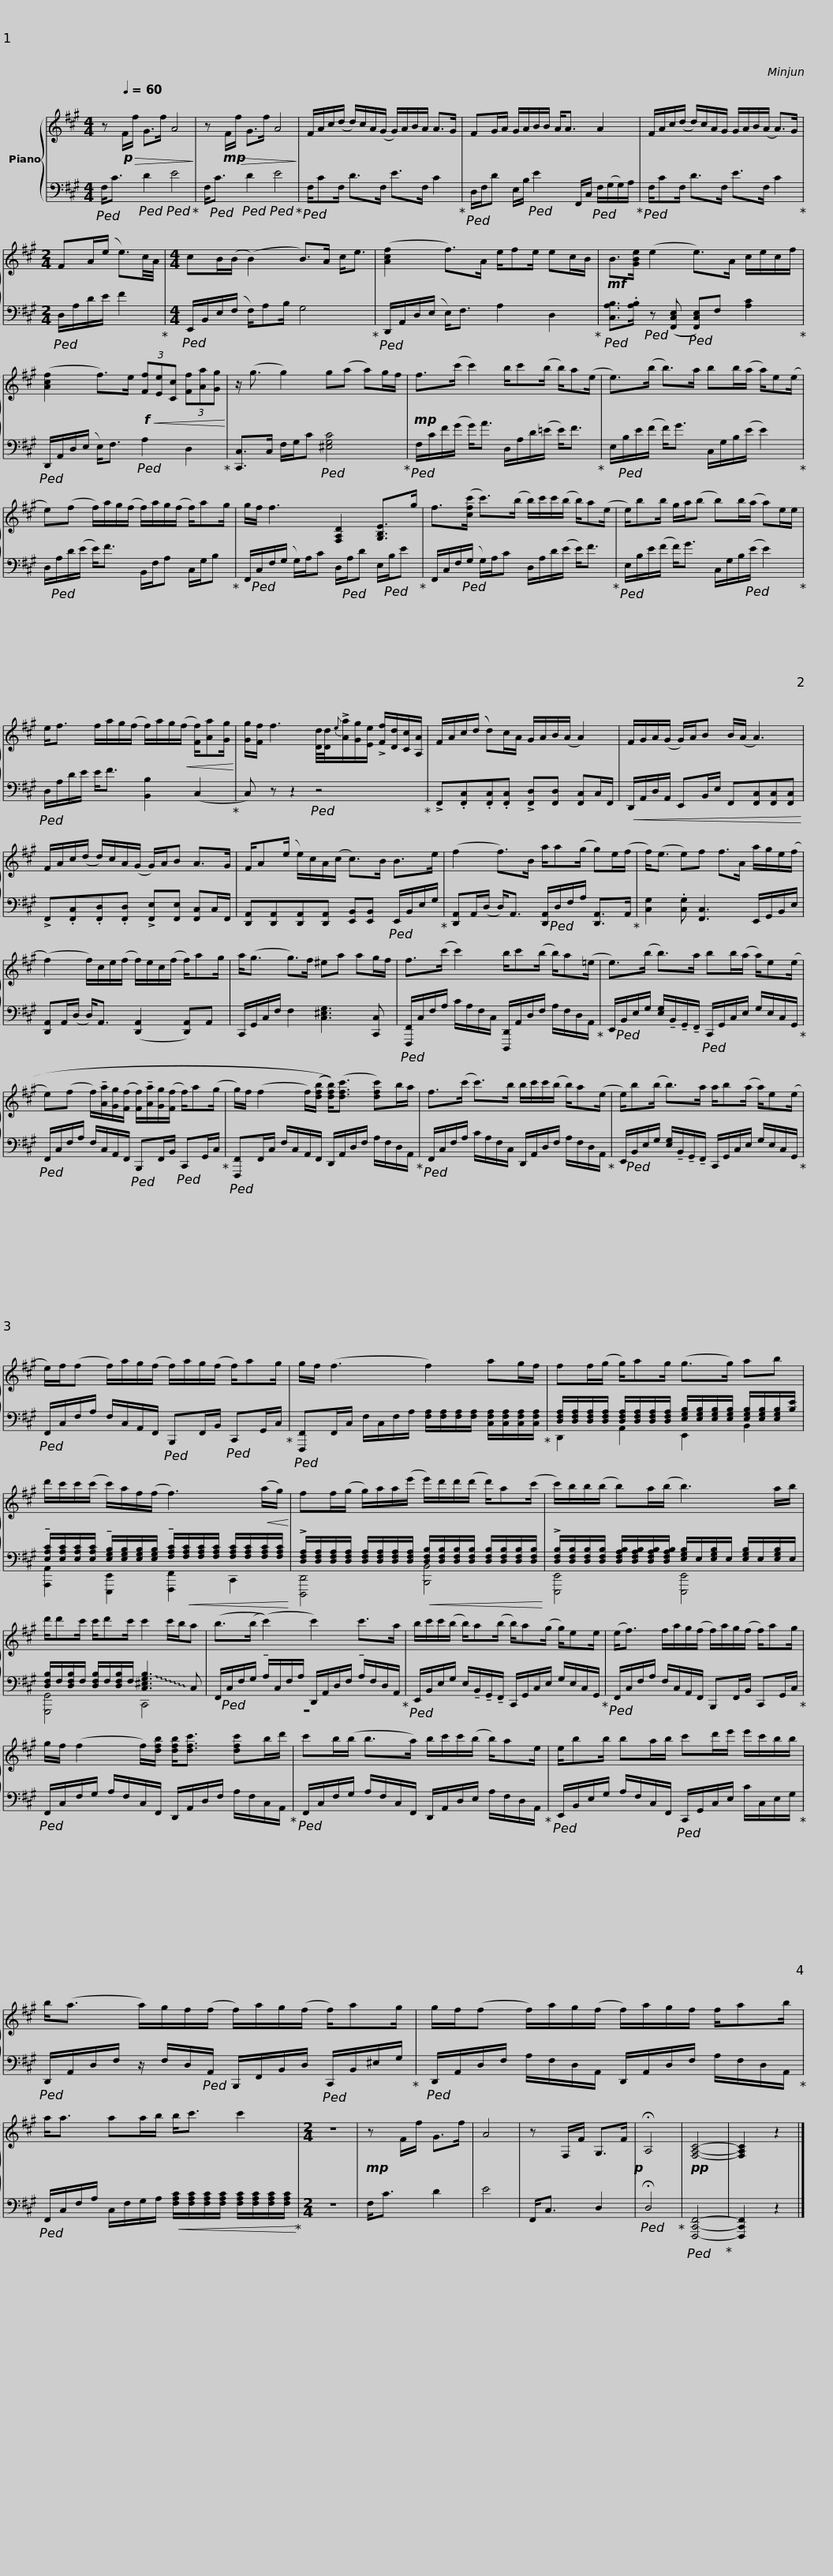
X:1
%%score { 1 | ( 2 3 ) }
L:1/8
M:4/4
I:linebreak $
K:A
V:1 treble
V:2 bass
V:3 bass
V:1
 z[Q:1/4=60]!p!!>(! F/f/ G>f A4!>)! | z!mp! F/!>(!f/ G>f A4!>)! | F/A/c/(d/ d/)c/A/(G/ G/)A/B/A/ A>G |$ FG/A/ G/A/B/B/ A<A A2 | F/A/c/(d/ d/)c/A/G/ G/A/B/(A/ A>)G | %5
[M:2/4] FA/(e/ e3/2)c/4A/4 |$[M:4/4] cB/(B/ (B2) B>)A c<e | ([Acf]2 f>)A e/fe/ ec/B/ |!mf! B>[GBe] (e2 e>)A c/e/c/f/ |$ ([Acf]2 f>)e!f!!<(! (3[Ff][Ee][Cc] (3[Ff][Aa][Gg]!<)! | %10
 z/ (g3/2 g2) g(a a)g/f/ |!mp! f>(c' c'2) b/c'(b/ b/)a(e/ |$ e>)(b b>)a bb/(a/ a/)e(e/ | e)(f f/)a/g/(f/ f/)a/g/(f/ f/)ag/ |$ g/f/ f3 [F,A,D]2 [G,B,E]>g | %15
 f>([cfc'] c'>)(b b/)c'/c'/(b/ b/)a(e/ |$ e/)bb/ g/a/(b b)b/(a/ a)e/e/ | e<f f/a/g/(f/ f/)a/g/!<(!(f/ [Ff]/)[Aa][Gg]/!<)! |$ [Gg]/[Ff]/ f3 [Dd]/4[Dd]/4{e}!>![Aa]/[Gg]/[Ee]/ !>![Ff]/[Dd]/[Cc]/[A,A]/ | F/A/c/((d/ d))c/A/ G/A/B/(A/ A2) | %20
 F/G/A/(G/ G/)A/B B/(A/ A3) |$ F/A/c/(d/ d/)c/A/(G/ G/)A/B A>G | F/A(e/ e/)c/A/(c/ c>)B B>e | (f2 f>)B a/a(g/ g)e/(f/ |$ f<)(e e)f f>A a/g/e/(f/ | %25
 (f2) f/)c/e/(f/ f/)e/c/(f/ f/)ag/ | a<(g g>)f ^ea ag/f/ |$ f>(c' c'2) b/c'(b/ b/)a(=e/ | e>)(b b>)a bb/(a/ a/)e(e/ |$ e)(f f/)!tenuto![Aa]/[Gg]/([Ff]/ [Ff]/)!tenuto![Aa]/[Gg]/([Ff]/ f/)a(g/ | %30
 g/)f/ (f2 f/)((([dfb]/ [dfb]<)))([dfc'] [dfc'])b/a/ |$ f>(c' c'>)b b/c'/c'/(b/ b/)a(e/ | e/)b(b/ b>)a a/b(a/ a/)e(e/ |$ e/)f/(f f/)a/g/(f/ f/)a/g/(f/ f/)ag/ | g/f/ (f3 f2) ag/f/ |$ %35
 ff/(g/ g/)ag/ (g>g) ab | d'/c'/c'/(c'/ c'/)a/f/(f/ f3)!<(! (a/g/)!<)! |$ ff/(g/ g/)a/a/(e'/ e'/)d'/d'/(d'/ d'/)a(c'/ | c'/)b/b/(b/ b)a/(b/ b3) a/b/ |$ d'/d'c'/ c'/d'c'/ c'2 c'/b/a | %40
 (b>(b (c'2)) c'2) c'>a |$ b/c'/c'/(b/ b/)a(b/ b/)a(g/ g/)ee/ | (e<f) f/a/g/(f/ f/)a/g/(f/ f/)ag/ |$ g/f/ (f2 f/)[dfb]/ [dfb]<[dfc'] [dfc']b/d'/ | c'b/(b/ b>a) b/c'/c'/(b/ b/)ae/ |$ %45
 e/bb/ ba/b/ c'd'/e'/ e'/c'/b/b/ | b<(a a/)g/f/(f/ f/)a/g/(f/ f/)ag/ |$ g/f/(f f/)a/g/(f/ f/)a/g/f/ f/ab/ | a<a aa/b/ b<c' c'2 |[M:2/4] z4 | %50
!mp! z F/f/ G>f |$ A4 | z F,/F/ G,>F!p! | !fermata!A,4 |!pp! [F,A,C]4- | %55
 [F,A,C]2 z2 |] %56
V:2
!ped! F,<C!ped! D2!ped! E4!ped-up! | F,<!ped!C!ped! D2!ped! E4!ped-up! |!ped! F,/CF,/ D>F, E>F, C2!ped-up! |$!ped! D,/F,/D E,/B,/!ped! E2 F,,/C,/!ped! F,/(G,/G,/)A,/!ped-up! |!ped! F,/CF,/ D>F, E>F, C2!ped-up! | %5
[M:2/4]!ped! D,/A,/D/E/ F2!ped-up! |$[M:4/4]!ped! E,,/B,,/E,/(F,/ F,/)A,B,/ G,4!ped-up! |!ped! D,,/A,,/D,/(E,/ E,<)F, A,2 D,2!ped-up! |!ped! [C,A,B,]>.[A,B,]!ped! z (([F,,C,E,]!ped! [F,,C,E,]))F, [A,C]2!ped-up! |$!ped! D,,/A,,/D,/(E,/ E,<)F,!ped! A,2 D,2!ped-up! | %10
 [C,,C,]>C, F,/G,/C!ped! [^E,G,C]4!ped-up! |!ped! F,/C/F/(G/ G<)A D,/A,/D/(=E/ E<)F!ped-up! |$ E,/!ped!B,/E/(F/ F<)G C,/G,/B,/(E/ E2)!ped-up! | D,/!ped!A,/D/(E/ E<)F B,,/F,/A, C,/G,/B,!ped-up! |$ F,,/!ped!C,/F,/(G,/ G,/)A,/C D,/!ped!A,/D E,/!ped!B,/E!ped-up! | %15
 F,,/C,/F,/!ped!(G,/ G,/)A,/C D,/A,/D/(E/ E<)F!ped-up! |$!ped! E,/B,/E/(F/ F<)G C,/G,/B,/!ped!(E/ E2)!ped-up! |!ped! D,/A,/D/E/ E<F [B,,B,]2 (C,2!ped-up! |$ C,) z z2!ped! z4!ped-up! | !>!F,,.[F,,C,].[F,,C,].[F,,C,] !>![F,,D,][F,,D,] [F,,C,]C,/F,,/ | %20
!<(! D,,/A,,/D,/A,,/ E,,B,,/E,/ F,,[F,,C,][F,,C,][F,,C,]!<)! |$ !>!F,,.[F,,C,].[F,,D,].[F,,D,] !>![F,,E,][F,,E,] [F,,C,]C,/F,,/ | [D,,A,,][D,,A,,][D,,A,,][D,,A,,] [E,,B,,][E,,B,,]!ped! E,,/B,,/E,/G,/!ped-up! | [D,,A,,]A,,/(D,/ D,<)A,, [D,,A,,]/!ped!D,/F,/A,/ [D,,A,,]>A,,!ped-up! |$ [C,G,]2 .[C,G,] [F,,C,]3 E,,/G,,/B,,/E,/ | %25
 [D,,A,,]A,,/(D,/ D,<)A,, ([D,,A,,]2 [D,,A,,])A,, | C,,/G,,/C,/F,/ F,2 [C,^E,G,]3 [C,,C,] |$!ped! [F,,,F,,]/C,/F,/A,/ C/A,/F,/C,/ [D,,,D,,]/A,,/D,/F,/ A,/F,/D,/A,,/!ped-up! | E,,/!ped!B,,/E,/G,/ [E,G,]/!tenuto!B,,/!tenuto!G,,/!tenuto!F,,/!ped! C,,/G,,/C,/E,/ G,/E,/C,/G,,/!ped-up! |$!ped! F,,/C,/F,/A,/ F,/C,/A,,/F,,/!ped! B,,,F,,/B,,/!ped! C,,G,,/C,/!ped-up! | %30
!ped! [F,,,F,,]F,,/C,/ F,/C,/A,,/F,,/ D,,/A,,/D,/F,/ A,/F,/D,/A,,/!ped-up! |$!ped! F,,/C,/F,/A,/ C/A,/F,/C,/ D,,/A,,/D,/F,/ A,/F,/D,/A,,/!ped-up! | E,,/!ped!B,,/E,/G,/ [E,G,]/!tenuto!B,,/!tenuto!G,,/!tenuto!F,,/ C,,/G,,/C,/E,/ G,/E,/C,/G,,/!ped-up! |$!ped! F,,/C,/F,/A,/ F,/C,/A,,/F,,/!ped! B,,,F,,/B,,/!ped! C,,G,,/C,/!ped-up! |!ped! [F,,,F,,]F,,/C,/ F,/C,/F,/A,/ [F,A,]/[F,A,]/[F,A,]/[F,A,]/ [C,F,A,]/[C,F,A,]/[C,F,A,]/[C,F,A,]/!ped-up! |$ %35
 [D,F,A,]/[D,F,A,]/[D,F,A,]/[D,F,A,]/ [D,F,A,]/[D,F,A,]/[D,F,A,]/[D,F,A,]/ [E,G,B,]/[E,G,B,]/[E,G,B,]/[E,G,B,]/ [E,G,B,]/[E,G,B,]/[E,G,B,]/[B,E]/ | !tenuto![E,A,C]/[E,A,C]/[E,A,C]/[E,A,C]/ !tenuto![E,G,B,]/[E,G,B,]/[E,G,B,]/[E,G,B,]/ !tenuto![F,A,C]/!<(![F,A,C]/[F,A,C]/[F,A,C]/ [F,A,C]/[F,A,C]/[F,A,C]/[F,A,C]/!<)! |$ !>![D,F,A,]/[D,F,A,]/[D,F,A,]/[D,F,A,]/ [D,F,A,]/[D,F,A,]/[D,F,A,]/[D,F,A,]/!<(! [D,F,B,]/[D,F,B,]/[D,F,B,]/[D,F,B,]/ [D,F,B,]/[D,F,B,]/[D,F,B,]/[D,F,B,]/!<)! | !>![D,F,B,]/[D,F,B,]/[D,F,B,]/[D,F,B,]/ [D,F,A,B,]/[D,F,A,B,]/[D,F,A,B,]/[D,F,A,B,]/ [E,G,B,]/E,/[E,G,B,]/E,/ [E,G,B,]/E,/[E,G,B,]/E,/ |$ [D,F,B,]/F,/[D,F,B,]/F,/ [D,F,B,]/F,/[D,F,B,]/F,/ !~(![C,^E,G,B,]3 !~)!C, | %40
 F,,/!ped!C,/F,/G,/ !tenuto!A,/C,/F,/A,/ D,,/A,,/D,/F,/ !tenuto!A,/F,/D,/A,,/!ped-up! |$!ped! E,,/B,,/E,/G,/ E,/!tenuto!B,,/!tenuto!G,,/!tenuto!F,,/ C,,/G,,/C,/E,/ G,/E,/C,/G,,/!ped-up! |!ped! F,,/C,/F,/A,/ F,/C,/A,,/F,,/ B,,,F,,/B,,/ C,,G,,/C,/!ped-up! |$!ped! F,,/C,/F,/G,/ A,/F,/C,/F,,/ D,,/A,,/D,/F,/ A,/F,/C,/A,,/!ped-up! |!ped! F,,/C,/F,/G,/ A,/F,/C,/F,,/ D,,/A,,/D,/E,/ A,/F,/D,/A,,/!ped-up! |$ %45
!ped! E,,/B,,/E,/G,/ A,/F,/C,/F,,/!ped! C,,/G,,/C,/E,/ C/C,/E,/G,/!ped-up! |!ped! D,,/A,,/D,/F,/ z/ F,/D,/!ped!A,,/ B,,,/F,,/B,,/D,/!ped! C,,/B,,/^E,/G,/!ped-up! |$!ped! D,,/A,,/D,/F,/ A,/F,/D,/A,,/ D,,/A,,/D,/F,/ A,/F,/D,/A,,/!ped-up! |!ped! F,,/C,/F,/A,/ C,/F,/G,/A,/!<(! [F,A,C]/[F,A,C]/[F,A,C]/[F,A,C]/ [F,A,C]/[F,A,C]/[F,A,C]/[F,A,C]/!ped-up!!<)! |[M:2/4] z4 | %50
 F,<C D2 |$ E4 | F,,<C, D,2 |!ped! !fermata!D,4!ped-up! |!ped! [F,,,C,,F,,]4-!ped-up! | %55
 [F,,,C,,F,,]2 z2 |] %56
V:3
 x8 | x8 | x8 |$ x8 | x8 | %5
[M:2/4] x4 |$[M:4/4] x8 | x8 | x8 |$ x8 | %10
 x8 | x8 |$ x8 | x8 |$ x8 | %15
 x8 |$ x8 | x8 |$ x8 | x8 | %20
 x8 |$ x8 | x8 | x8 |$ x8 | %25
 x8 | x8 |$ x8 | x8 |$ x8 | %30
 x8 |$ x8 | x8 |$ x8 | x8 |$ %35
 D,,2 A,,2 E,,2 B,,2 | [A,,,A,,]2 [E,,,E,,]2 [F,,,F,,]2 C,,2 |$ [D,,,D,,]4 [B,,,B,,]4 | [E,,,E,,]4 [E,,,E,,]4 |$ [G,,,G,,]4 C,,4 | %40
 z8 |$ x8 | x8 |$ x8 | x8 |$ %45
 x8 | x8 |$ x8 | x8 |[M:2/4] x4 | %50
 x4 |$ x4 | x4 | x4 | x4 | %55
 x4 |] %56
